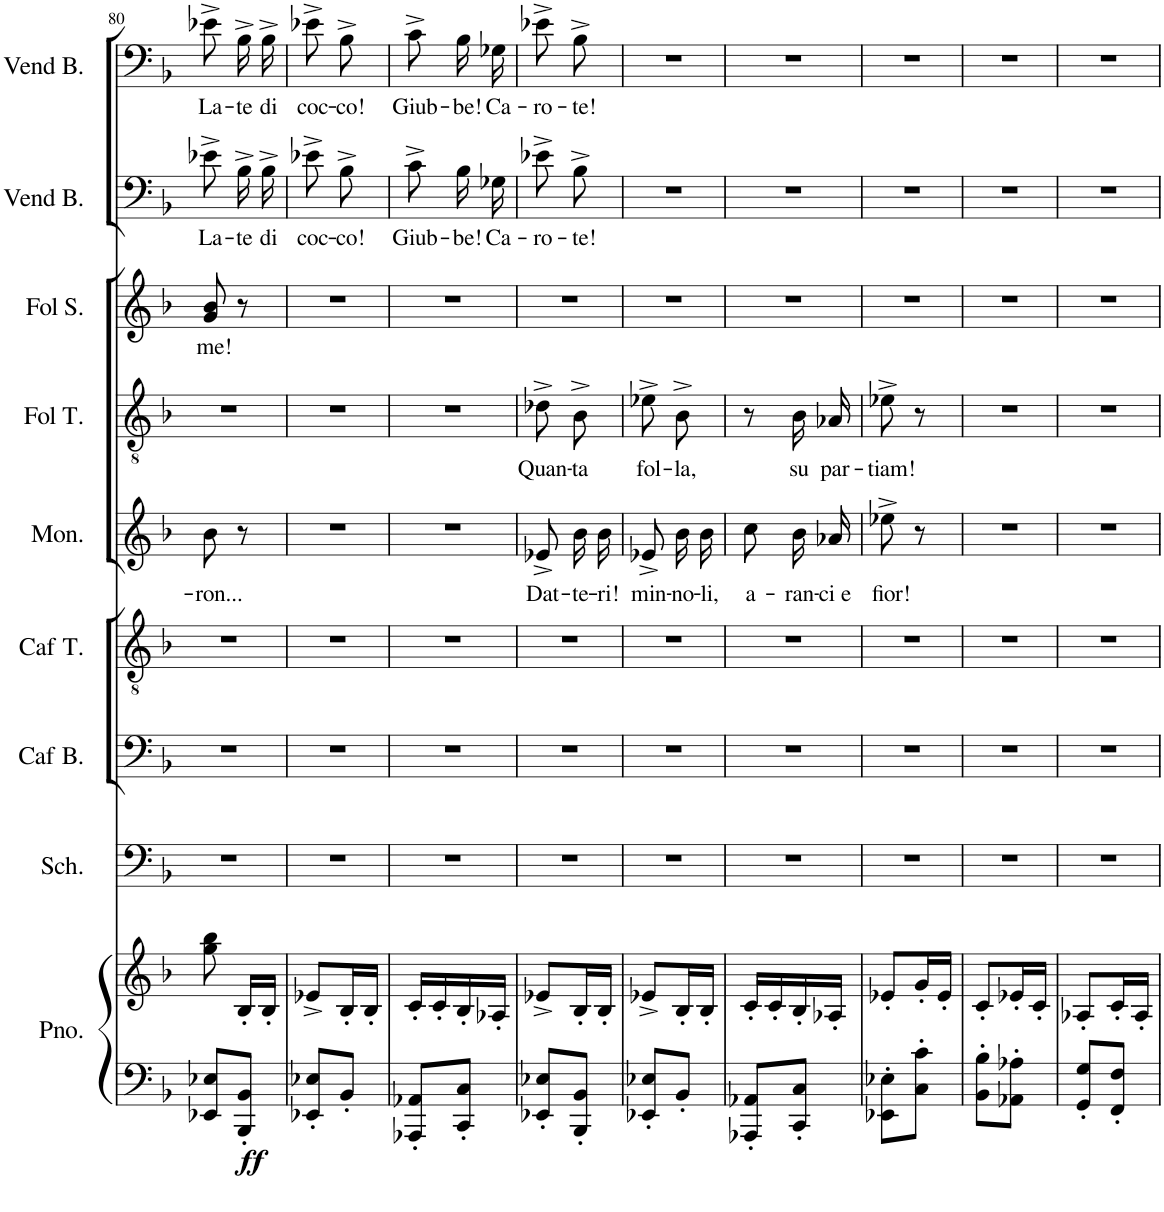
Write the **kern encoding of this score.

**kern	**kern	**dynam	**kern	**kern	**kern	**kern	**text	**kern	**text	**kern	**text	**kern	**text	**kern	**text
*part9	*part9	*part9	*part8	*part7	*part6	*part5	*part5	*part4	*part4	*part3	*part3	*part2	*part2	*part1	*part1
*staff10	*staff9	*staff9/10	*staff8	*staff7	*staff6	*staff5	*staff5	*staff4	*staff4	*staff3	*staff3	*staff2	*staff2	*staff1	*staff1
*I"Piano	*	*	*I"Schaunard	*I"Caffe Bass	*I"Caffè Ténor	*I"Monelli	*	*I"Folla Tenor	*	*I"Folla Soprano	*	*I"Venditori Bass	*	*I"Venditori Bass	*
*I'Pno.	*	*	*I'Sch.	*I'Caf B.	*I'Caf T.	*I'Mon.	*	*I'Fol T.	*	*I'Fol S.	*	*I'Vend B.	*	*I'Vend B.	*
!!LO:PB:g=z
*clefF4	*clefG2	*	*clefF4	*clefF4	*clefGv2	*clefG2	*	*clefGv2	*	*clefG2	*	*clefF4	*	*clefF4	*
*k[b-]	*k[b-]	*	*k[b-]	*k[b-]	*k[b-]	*k[b-]	*	*k[b-]	*	*k[b-]	*	*k[b-]	*	*k[b-]	*
*M2/8	*M2/8	*	*M2/8	*M2/8	*M2/8	*M2/8	*	*M2/8	*	*M2/8	*	*M2/8	*	*M2/8	*
=80	=80	=80	=80	=80	=80	=80	=80	=80	=80	=80	=80	=80	=80	=80	=80
!	!	!	!	!	!	!	!LO:LY:b	!	!	!	!LO:LY:b	!	!LO:LY:b	!	!LO:LY:b
8EE-X/ 8E-X/L	8gg\ 8bb-\	.	4r	4r	4r	8b-\	-ron...	4r	.	8g/ 8b-/	me!	8e-X^\L	La-	8e-X^\L	La-
!	!	!LO:DY:b=2	!	!	!	!	!	!	!	!	!	!	!LO:LY:b	!	!LO:LY:b
8BBB-/' 8BB-/'J	16B-'/LL	ff	.	.	.	8r	.	.	.	8r	.	16B-^\L	-te	16B-^\L	-te
!	!	!	!	!	!	!	!	!	!	!	!	!	!LO:LY:b	!	!LO:LY:b
.	16B-'/JJ	.	.	.	.	.	.	.	.	.	.	16B-^\JJ	di	16B-^\JJ	di
=81	=81	=81	=81	=81	=81	=81	=81	=81	=81	=81	=81	=81	=81	=81	=81
!	!	!	!	!	!	!	!	!	!	!	!	!	!LO:LY:b	!	!LO:LY:b
8EE-X/' 8E-X/'L	8e-X^/L	.	4r	4r	4r	4r	.	4r	.	4r	.	8e-X^\L	coc-	8e-X^\L	coc-
!	!	!	!	!	!	!	!	!	!	!	!	!	!LO:LY:b	!	!LO:LY:b
8BB-'/J	16B-'/L	.	.	.	.	.	.	.	.	.	.	8B-^\J	-co!	8B-^\J	-co!
.	16B-'/JJ	.	.	.	.	.	.	.	.	.	.	.	.	.	.
=82	=82	=82	=82	=82	=82	=82	=82	=82	=82	=82	=82	=82	=82	=82	=82
!	!	!	!	!	!	!	!	!	!	!	!	!	!LO:LY:b	!	!LO:LY:b
8AAA-X/' 8AA-X/'L	16c'/LL	.	4r	4r	4r	4r	.	4r	.	4r	.	8c^\L	Giub-	8c^\L	Giub-
.	16c'/	.	.	.	.	.	.	.	.	.	.	.	.	.	.
!	!	!	!	!	!	!	!	!	!	!	!	!	!LO:LY:b	!	!LO:LY:b
8CC/' 8C/'J	16B-'/	.	.	.	.	.	.	.	.	.	.	16B-\L	-be!	16B-\L	-be!
!	!	!	!	!	!	!	!	!	!	!	!	!	!LO:LY:b	!	!LO:LY:b
.	16A-X'/JJ	.	.	.	.	.	.	.	.	.	.	16G-X\JJ	Ca-	16G-X\JJ	Ca-
=83	=83	=83	=83	=83	=83	=83	=83	=83	=83	=83	=83	=83	=83	=83	=83
!	!	!	!	!	!	!	!LO:LY:b	!	!LO:LY:b	!	!	!	!LO:LY:b	!	!LO:LY:b
8EE-X/' 8E-X/'L	8e-X^/L	.	4r	4r	4r	8e-X^/L	Dat-	8d-X^\L	Quan-	4r	.	8e-X^\L	-ro-	8e-X^\L	-ro-
!	!	!	!	!	!	!	!LO:LY:b	!	!LO:LY:b	!	!	!	!LO:LY:b	!	!LO:LY:b
8BBB-/' 8BB-/'J	16B-'/L	.	.	.	.	16b-/L	-te-	8B-^\J	-ta	.	.	8B-^\J	-te!	8B-^\J	-te!
!	!	!	!	!	!	!	!LO:LY:b	!	!	!	!	!	!	!	!
.	16B-'/JJ	.	.	.	.	16b-/JJ	-ri!	.	.	.	.	.	.	.	.
=84	=84	=84	=84	=84	=84	=84	=84	=84	=84	=84	=84	=84	=84	=84	=84
!	!	!	!	!	!	!	!LO:LY:b	!	!LO:LY:b	!	!	!	!	!	!
8EE-X/' 8E-X/'L	8e-X^/L	.	4r	4r	4r	8e-X^/L	min-	8e-X^\L	fol-	4r	.	4r	.	4r	.
!	!	!	!	!	!	!	!LO:LY:b	!	!LO:LY:b	!	!	!	!	!	!
8BB-'/J	16B-'/L	.	.	.	.	16b-/L	-no-	8B-^\J	-la,	.	.	.	.	.	.
!	!	!	!	!	!	!	!LO:LY:b	!	!	!	!	!	!	!	!
.	16B-'/JJ	.	.	.	.	16b-/JJ	-li,	.	.	.	.	.	.	.	.
=85	=85	=85	=85	=85	=85	=85	=85	=85	=85	=85	=85	=85	=85	=85	=85
!	!	!	!	!	!	!	!LO:LY:b	!	!	!	!	!	!	!	!
8AAA-X/' 8AA-X/'L	16c'/LL	.	4r	4r	4r	8cc\L	a-	8r	.	4r	.	4r	.	4r	.
.	16c'/	.	.	.	.	.	.	.	.	.	.	.	.	.	.
!	!	!	!	!	!	!	!LO:LY:b	!	!LO:LY:b	!	!	!	!	!	!
8CC/' 8C/'J	16B-'/	.	.	.	.	16b-\L	-ran-	16B-/LL	su	.	.	.	.	.	.
!	!	!	!	!	!	!	!LO:LY:b	!	!LO:LY:b	!	!	!	!	!	!
.	16A-X'/JJ	.	.	.	.	16a-X\JJ	-ci e	16A-X/JJ	par-	.	.	.	.	.	.
=86	=86	=86	=86	=86	=86	=86	=86	=86	=86	=86	=86	=86	=86	=86	=86
!	!	!	!	!	!	!	!LO:LY:b	!	!LO:LY:b	!	!	!	!	!	!
8EE-X\' 8E-X\'L	8e-X'/L	.	4r	4r	4r	8ee-X^\	fior!	8e-X^\	-tiam!	4r	.	4r	.	4r	.
8C\' 8c\'J	16g'/L	.	.	.	.	8r	.	8r	.	.	.	.	.	.	.
.	16e-'/JJ	.	.	.	.	.	.	.	.	.	.	.	.	.	.
=87	=87	=87	=87	=87	=87	=87	=87	=87	=87	=87	=87	=87	=87	=87	=87
8BB-\' 8B-\'L	8c'/L	.	4r	4r	4r	4r	.	4r	.	4r	.	4r	.	4r	.
8AA-X\' 8A-X\'J	16e-X'/L	.	.	.	.	.	.	.	.	.	.	.	.	.	.
.	16c'/JJ	.	.	.	.	.	.	.	.	.	.	.	.	.	.
=88	=88	=88	=88	=88	=88	=88	=88	=88	=88	=88	=88	=88	=88	=88	=88
8GG/' 8G/'L	8A-X'/L	.	4r	4r	4r	4r	.	4r	.	4r	.	4r	.	4r	.
8FF/' 8F/'J	16c'/L	.	.	.	.	.	.	.	.	.	.	.	.	.	.
.	16A-'/JJ	.	.	.	.	.	.	.	.	.	.	.	.	.	.
=	=	=	=	=	=	=	=	=	=	=	=	=	=	=	=
*-	*-	*-	*-	*-	*-	*-	*-	*-	*-	*-	*-	*-	*-	*-	*-
